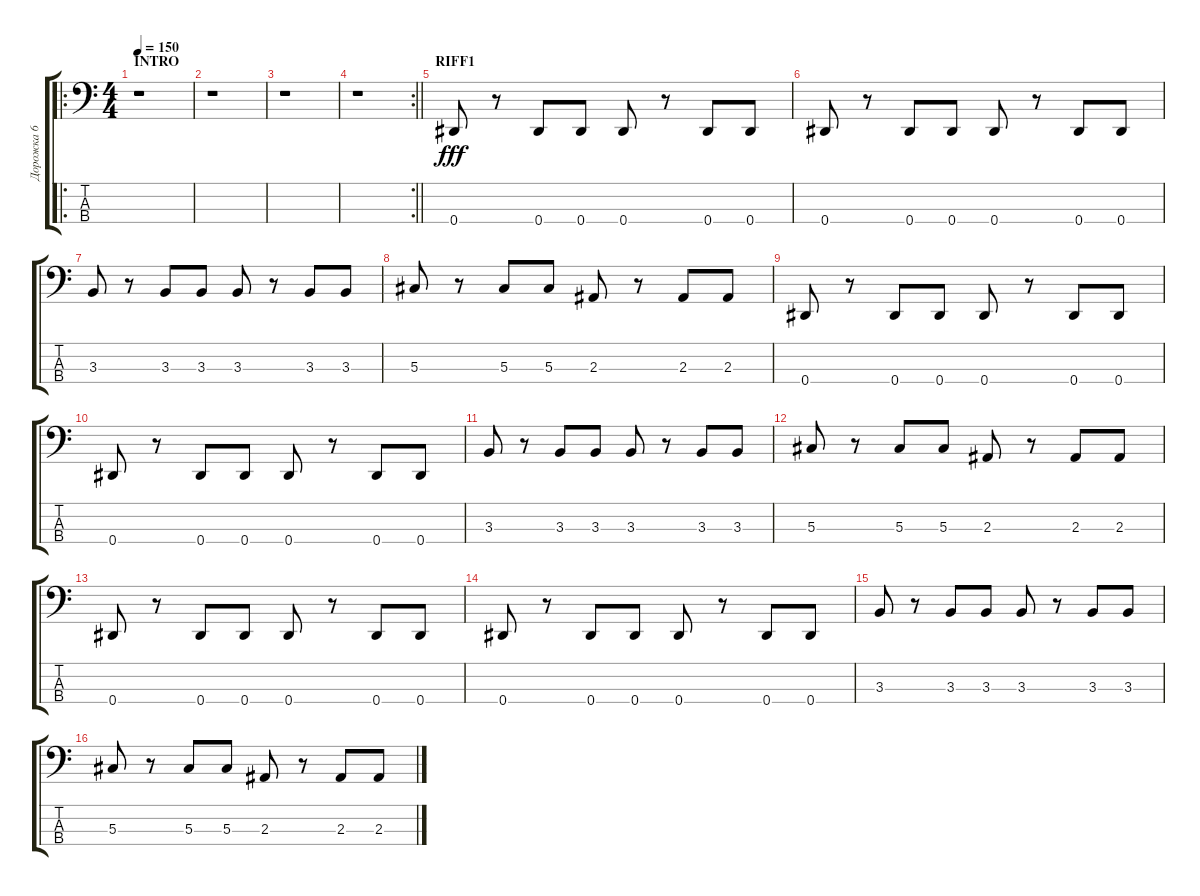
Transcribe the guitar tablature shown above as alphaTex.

\track ("Дорожка 6" "Дорожка 6") {instrument electricbassfinger}
\staff {score tabs}
\tuning (Gb2 Db2 Ab1 Eb1) {hide}
\ro
\ts (4 4)
\section ("" "INTRO")
\tempo 150
\clef f4
\ks c
r.1{dy fff instrument electricbassfinger} |
r.1 |
r.1 |
\rc 2
\barLineRight lightlight
r.1 |
\section ("" "RIFF1")
0.4.8 r.8 0.4.8 0.4.8 0.4.8 r.8 0.4.8 0.4.8 |
0.4.8 r.8 0.4.8 0.4.8 0.4.8 r.8 0.4.8 0.4.8 |
3.3.8 r.8 3.3.8 3.3.8 3.3.8 r.8 3.3.8 3.3.8 |
5.3.8 r.8 5.3.8 5.3.8 2.3.8 r.8 2.3.8 2.3.8 |
0.4.8 r.8 0.4.8 0.4.8 0.4.8 r.8 0.4.8 0.4.8 |
0.4.8 r.8 0.4.8 0.4.8 0.4.8 r.8 0.4.8 0.4.8 |
3.3.8 r.8 3.3.8 3.3.8 3.3.8 r.8 3.3.8 3.3.8 |
5.3.8 r.8 5.3.8 5.3.8 2.3.8 r.8 2.3.8 2.3.8 |
0.4.8 r.8 0.4.8 0.4.8 0.4.8 r.8 0.4.8 0.4.8 |
0.4.8 r.8 0.4.8 0.4.8 0.4.8 r.8 0.4.8 0.4.8 |
3.3.8 r.8 3.3.8 3.3.8 3.3.8 r.8 3.3.8 3.3.8 |
5.3.8 r.8 5.3.8 5.3.8 2.3.8 r.8 2.3.8 2.3.8
